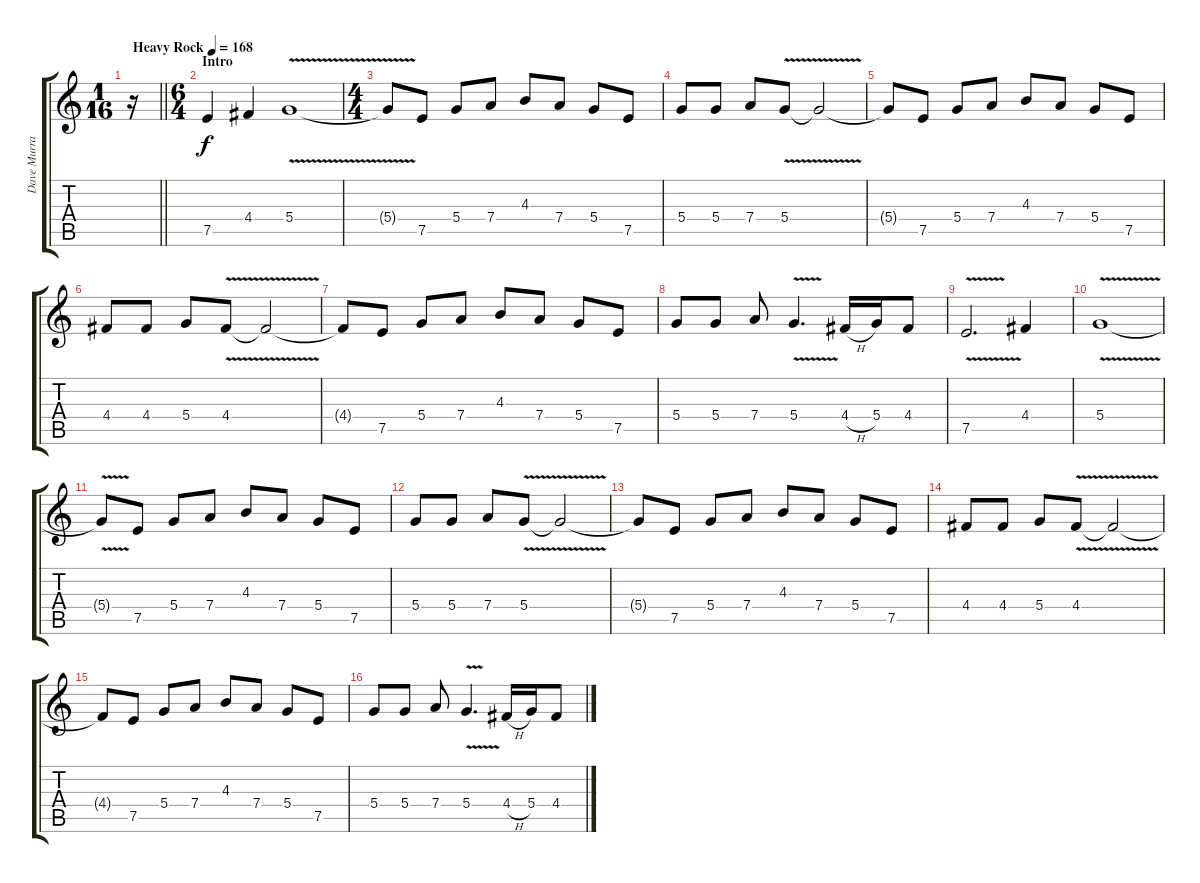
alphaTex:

\track ("Dave Murray" "Dave Murra") {instrument overdrivenguitar}
\staff {score tabs}
\tuning (E4 B3 G3 D3 A2 E2) {hide}
\ts (1 16)
\tempo (168 "Heavy Rock")
\clef g2
\barLineRight lightlight
\ks c
r.16{dy f instrument overdrivenguitar} |
\ts (6 4)
\section ("" "Intro")
7.5.4 4.4.4 5.4{v}.1 |
\ts (4 4)
5.4{t}.8 7.5.8 5.4.8 7.4.8 4.3.8 7.4.8 5.4.8 7.5.8 |
5.4.8 5.4.8 7.4.8 5.4{v}.8 5.4{t}.2 |
5.4{t}.8 7.5.8 5.4.8 7.4.8 4.3.8 7.4.8 5.4.8 7.5.8 |
4.4.8 4.4.8 5.4.8 4.4{v}.8 4.4{t}.2 |
4.4{t}.8 7.5.8 5.4.8 7.4.8 4.3.8 7.4.8 5.4.8 7.5.8 |
5.4.8 5.4.8 7.4.8 5.4{v}.4{d} 4.4{h}.16 5.4.16 4.4.8 |
7.5{v}.2{d} 4.4.4 |
5.4{v}.1 |
5.4{t}.8 7.5.8 5.4.8 7.4.8 4.3.8 7.4.8 5.4.8 7.5.8 |
5.4.8 5.4.8 7.4.8 5.4{v}.8 5.4{t}.2 |
5.4{t}.8 7.5.8 5.4.8 7.4.8 4.3.8 7.4.8 5.4.8 7.5.8 |
4.4.8 4.4.8 5.4.8 4.4{v}.8 4.4{t}.2 |
4.4{t}.8 7.5.8 5.4.8 7.4.8 4.3.8 7.4.8 5.4.8 7.5.8 |
5.4.8 5.4.8 7.4.8 5.4{v}.4{d} 4.4{h}.16 5.4.16 4.4.8
